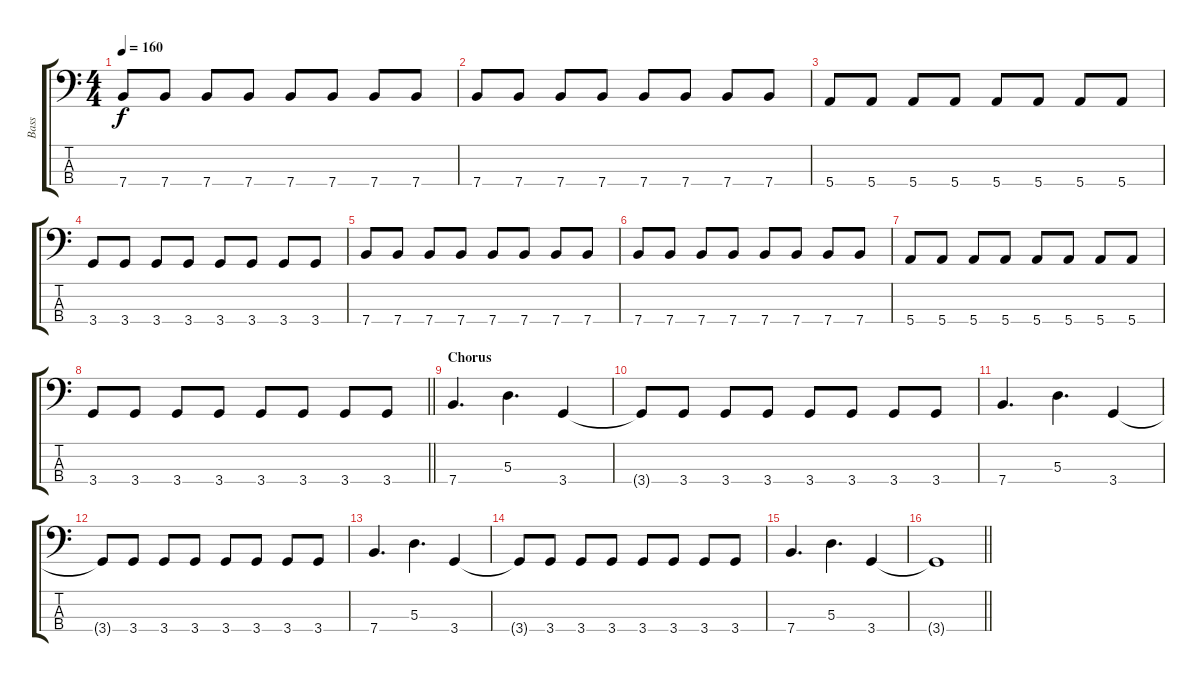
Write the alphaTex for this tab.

\track ("Bass" "Bass") {instrument electricbassfinger}
\staff {score tabs}
\tuning (G2 D2 A1 E1) {hide}
\ts (4 4)
\tempo 160
\clef f4
\ks c
7.4.8{dy f} 7.4.8 7.4.8 7.4.8 7.4.8 7.4.8 7.4.8 7.4.8 |
7.4.8 7.4.8 7.4.8 7.4.8 7.4.8 7.4.8 7.4.8 7.4.8 |
5.4.8 5.4.8 5.4.8 5.4.8 5.4.8 5.4.8 5.4.8 5.4.8 |
3.4.8 3.4.8 3.4.8 3.4.8 3.4.8 3.4.8 3.4.8 3.4.8 |
7.4.8 7.4.8 7.4.8 7.4.8 7.4.8 7.4.8 7.4.8 7.4.8 |
7.4.8 7.4.8 7.4.8 7.4.8 7.4.8 7.4.8 7.4.8 7.4.8 |
5.4.8 5.4.8 5.4.8 5.4.8 5.4.8 5.4.8 5.4.8 5.4.8 |
\barLineRight lightlight
3.4.8 3.4.8 3.4.8 3.4.8 3.4.8 3.4.8 3.4.8 3.4.8 |
\section ("" "Chorus")
7.4.4{d} 5.3.4{d} 3.4.4 |
3.4{t}.8 3.4.8 3.4.8 3.4.8 3.4.8 3.4.8 3.4.8 3.4.8 |
7.4.4{d} 5.3.4{d} 3.4.4 |
3.4{t}.8 3.4.8 3.4.8 3.4.8 3.4.8 3.4.8 3.4.8 3.4.8 |
7.4.4{d} 5.3.4{d} 3.4.4 |
3.4{t}.8 3.4.8 3.4.8 3.4.8 3.4.8 3.4.8 3.4.8 3.4.8 |
7.4.4{d} 5.3.4{d} 3.4.4 |
\barLineRight lightlight
3.4{t}.1
